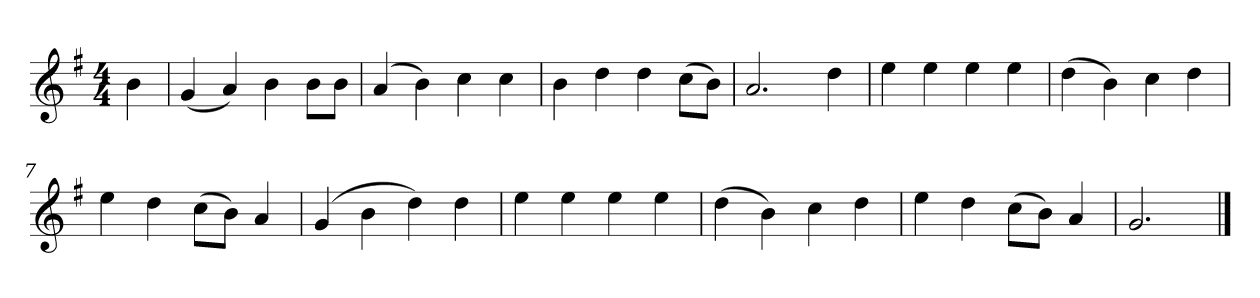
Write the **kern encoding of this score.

**kern
*part1
*staff1
*k[f#]
*M4/4
*MM120
=
4b
=1
(4g
4a)
4b
8bL
8bJ
=2
(4a
4b)
4cc
4cc
=3
4b
4dd
4dd
(8ccL
8bJ)
=4
2.a
4dd
=5
4ee
4ee
4ee
4ee
=6
(4dd
4b)
4cc
4dd
=7
4ee
4dd
(8ccL
8bJ)
4a
=8
(4g
4b
4dd)
4dd
=9
4ee
4ee
4ee
4ee
=10
(4dd
4b)
4cc
4dd
=11
4ee
4dd
(8ccL
8bJ)
4a
=12
2.g
==
*-
